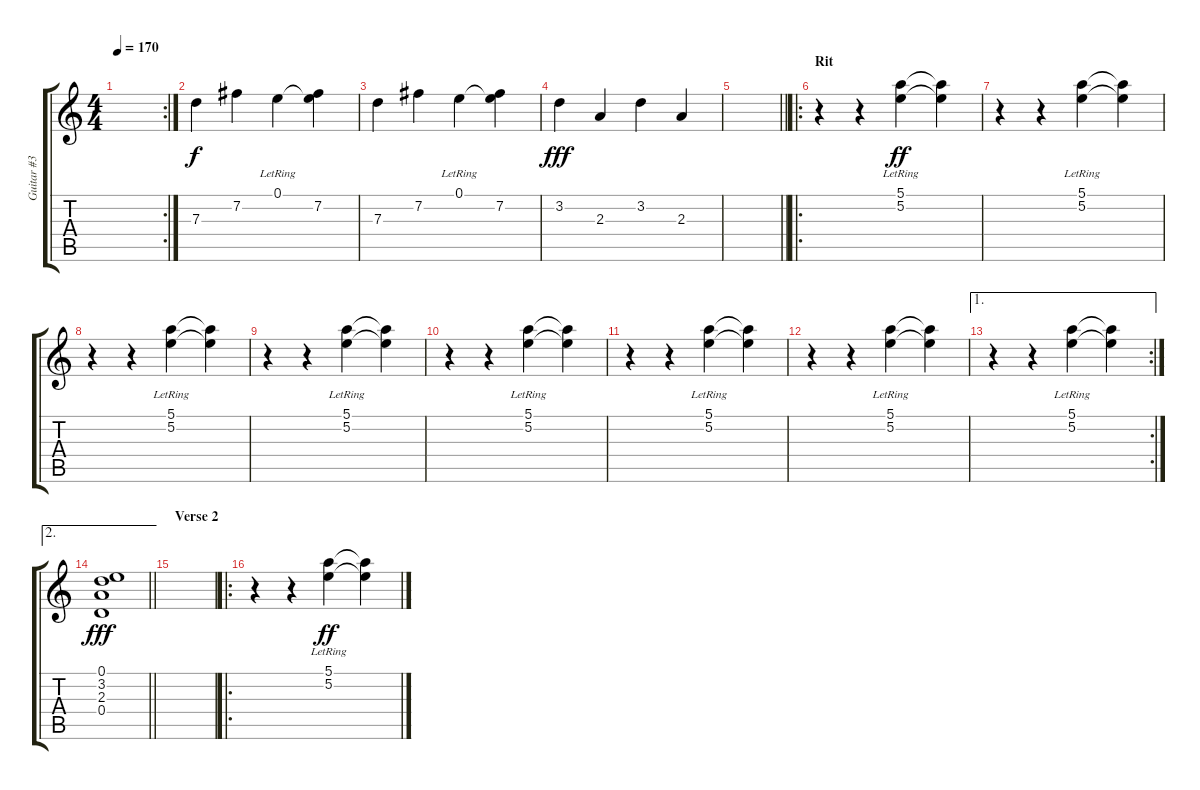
\track ("Guitar #3" "Guitar #3") {instrument electricguitarclean}
\staff {score tabs}
\tuning (E4 B3 G3 D3 A2 E2) {hide}
\rc 2
\ts (4 4)
\tempo 170
\clef g2
\ks c
|
7.3.4 7.2.4 0.1{lr}.4 (0.1{t} 7.2).4 |
7.3.4 7.2.4 0.1{lr}.4 (0.1{t} 7.2).4 |
3.2.4{dy fff} 2.3.4 3.2.4 2.3.4 |
\barLineRight lightlight
|
\ro
\section ("" "Rit")
r.4 r.4 (5.1{lr} 5.2{lr}).4{dy ff} (5.1{t} 5.2{t}).4 |
r.4 r.4 (5.1{lr} 5.2{lr}).4 (5.1{t} 5.2{t}).4 |
r.4 r.4 (5.1{lr} 5.2{lr}).4 (5.1{t} 5.2{t}).4 |
r.4 r.4 (5.1{lr} 5.2{lr}).4 (5.1{t} 5.2{t}).4 |
r.4 r.4 (5.1{lr} 5.2{lr}).4 (5.1{t} 5.2{t}).4 |
r.4 r.4 (5.1{lr} 5.2{lr}).4 (5.1{t} 5.2{t}).4 |
r.4 r.4 (5.1{lr} 5.2{lr}).4 (5.1{t} 5.2{t}).4 |
\ae 1
\rc 2
r.4 r.4 (5.1{lr} 5.2{lr}).4 (5.1{t} 5.2{t}).4 |
\ae 2
\barLineRight lightlight
(0.1 3.2 2.3 0.4).1{dy fff} |
\section ("" "Verse 2")
|
\ro
r.4 r.4 (5.1{lr} 5.2{lr}).4{dy ff} (5.1{t} 5.2{t}).4
